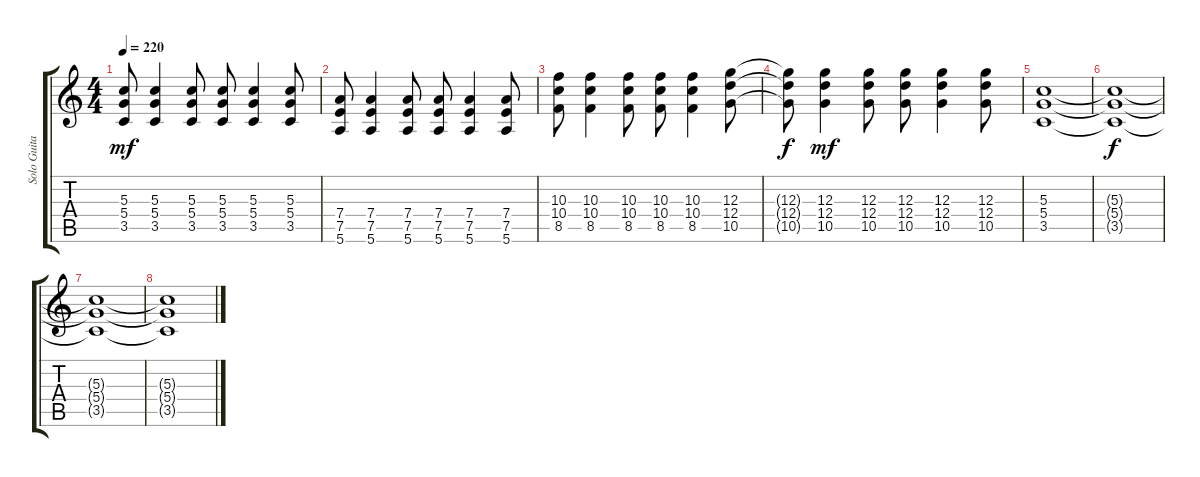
\track ("Solo Guitar" "Solo Guita") {instrument distortionguitar}
\staff {score tabs}
\tuning (E4 B3 G3 D3 A2 E2) {hide}
\ts (4 4)
\tempo 220
\clef g2
\ks c
(5.3 5.4 3.5).8{dy mf} (5.3 5.4 3.5).4 (5.3 5.4 3.5).8 (5.3 5.4 3.5).8 (5.3 5.4 3.5).4 (5.3 5.4 3.5).8 |
(7.4 7.5 5.6).8 (7.4 7.5 5.6).4 (7.4 7.5 5.6).8 (7.4 7.5 5.6).8 (7.4 7.5 5.6).4 (7.4 7.5 5.6).8 |
(10.3 10.4 8.5).8 (10.3 10.4 8.5).4 (10.3 10.4 8.5).8 (10.3 10.4 8.5).8 (10.3 10.4 8.5).4 (12.3 12.4 10.5).8 |
(12.3{t} 12.4{t} 10.5{t}).8{dy f} (12.3 12.4 10.5).4{dy mf} (12.3 12.4 10.5).8 (12.3 12.4 10.5).8 (12.3 12.4 10.5).4 (12.3 12.4 10.5).8 |
(5.3 5.4 3.5).1 |
(5.3{t} 5.4{t} 3.5{t}).1{dy f} |
(5.3{t} 5.4{t} 3.5{t}).1 |
(5.3{t} 5.4{t} 3.5{t}).1
